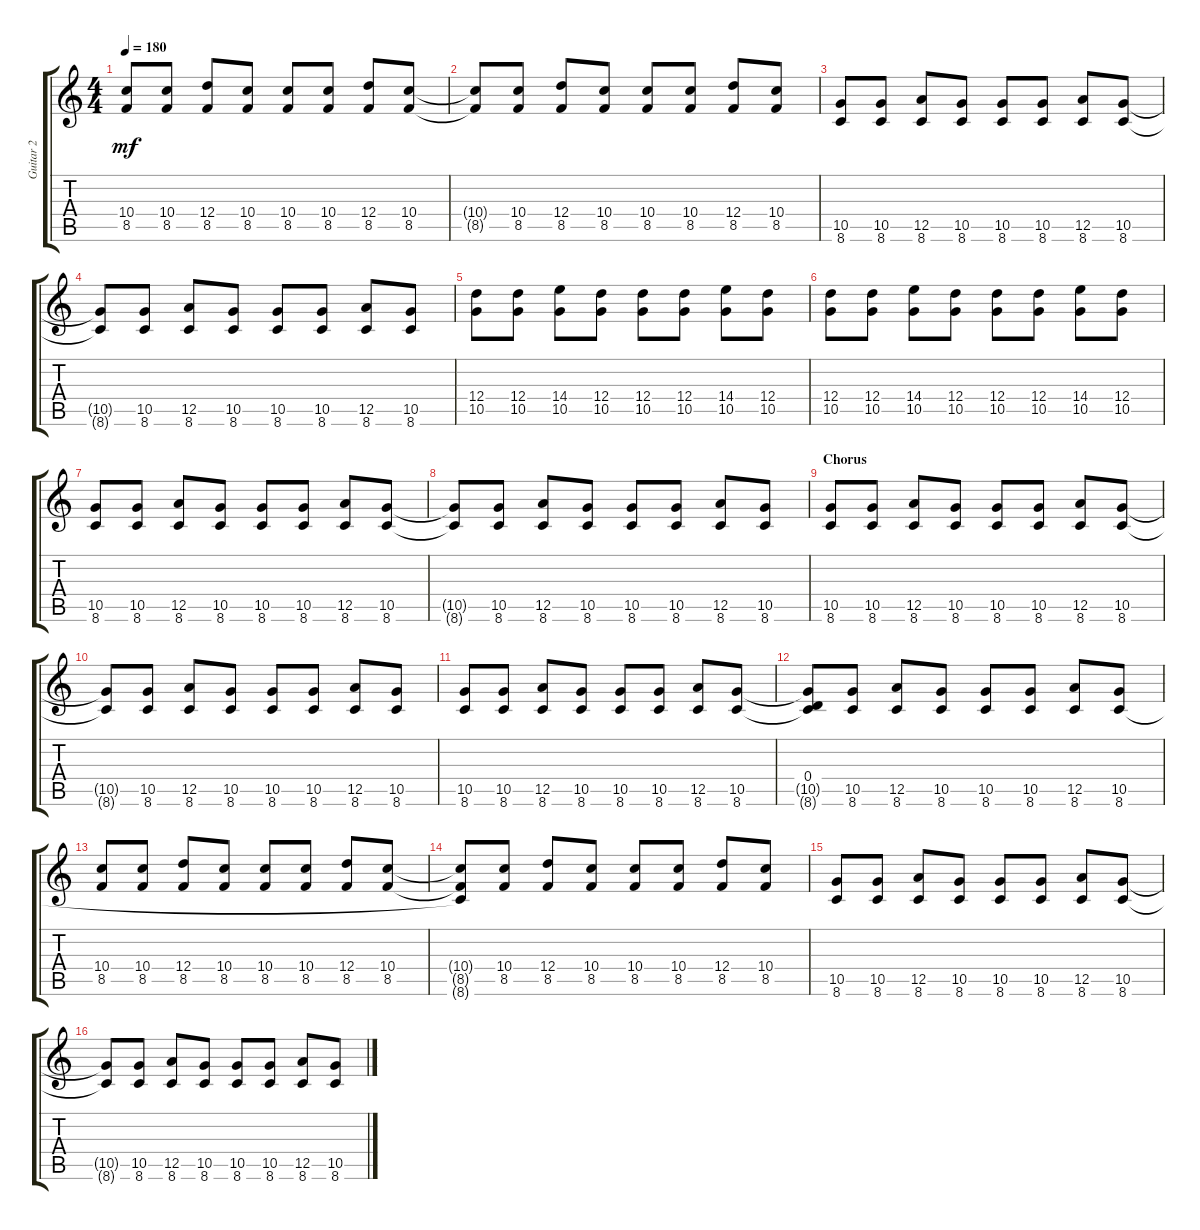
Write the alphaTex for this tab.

\track ("Guitar 2" "Guitar 2") {instrument overdrivenguitar}
\staff {score tabs}
\tuning (E4 B3 G3 D3 A2 E2) {hide}
\ts (4 4)
\tempo 180
\clef g2
\ks c
(10.4 8.5).8{dy mf} (10.4 8.5).8 (12.4 8.5).8 (10.4 8.5).8 (10.4 8.5).8 (10.4 8.5).8 (12.4 8.5).8 (10.4 8.5).8 |
(10.4{t} 8.5{t}).8 (10.4 8.5).8 (12.4 8.5).8 (10.4 8.5).8 (10.4 8.5).8 (10.4 8.5).8 (12.4 8.5).8 (10.4 8.5).8 |
(10.5 8.6).8 (10.5 8.6).8 (12.5 8.6).8 (10.5 8.6).8 (10.5 8.6).8 (10.5 8.6).8 (12.5 8.6).8 (10.5 8.6).8 |
(10.5{t} 8.6{t}).8 (10.5 8.6).8 (12.5 8.6).8 (10.5 8.6).8 (10.5 8.6).8 (10.5 8.6).8 (12.5 8.6).8 (10.5 8.6).8 |
(12.4 10.5).8 (12.4 10.5).8 (14.4 10.5).8 (12.4 10.5).8 (12.4 10.5).8 (12.4 10.5).8 (14.4 10.5).8 (12.4 10.5).8 |
(12.4 10.5).8 (12.4 10.5).8 (14.4 10.5).8 (12.4 10.5).8 (12.4 10.5).8 (12.4 10.5).8 (14.4 10.5).8 (12.4 10.5).8 |
(10.5 8.6).8 (10.5 8.6).8 (12.5 8.6).8 (10.5 8.6).8 (10.5 8.6).8 (10.5 8.6).8 (12.5 8.6).8 (10.5 8.6).8 |
(10.5{t} 8.6{t}).8 (10.5 8.6).8 (12.5 8.6).8 (10.5 8.6).8 (10.5 8.6).8 (10.5 8.6).8 (12.5 8.6).8 (10.5 8.6).8 |
\section ("" "Chorus")
(10.5 8.6).8 (10.5 8.6).8 (12.5 8.6).8 (10.5 8.6).8 (10.5 8.6).8 (10.5 8.6).8 (12.5 8.6).8 (10.5 8.6).8 |
(10.5{t} 8.6{t}).8 (10.5 8.6).8 (12.5 8.6).8 (10.5 8.6).8 (10.5 8.6).8 (10.5 8.6).8 (12.5 8.6).8 (10.5 8.6).8 |
(10.5 8.6).8 (10.5 8.6).8 (12.5 8.6).8 (10.5 8.6).8 (10.5 8.6).8 (10.5 8.6).8 (12.5 8.6).8 (10.5 8.6).8 |
(0.4 10.5{t} 8.6{t}).8 (10.5 8.6).8 (12.5 8.6).8 (10.5 8.6).8 (10.5 8.6).8 (10.5 8.6).8 (12.5 8.6).8 (10.5 8.6).8 |
(10.4 8.5).8 (10.4 8.5).8 (12.4 8.5).8 (10.4 8.5).8 (10.4 8.5).8 (10.4 8.5).8 (12.4 8.5).8 (10.4 8.5).8 |
(10.4{t} 8.5{t} 8.6{t}).8 (10.4 8.5).8 (12.4 8.5).8 (10.4 8.5).8 (10.4 8.5).8 (10.4 8.5).8 (12.4 8.5).8 (10.4 8.5).8 |
(10.5 8.6).8 (10.5 8.6).8 (12.5 8.6).8 (10.5 8.6).8 (10.5 8.6).8 (10.5 8.6).8 (12.5 8.6).8 (10.5 8.6).8 |
(10.5{t} 8.6{t}).8 (10.5 8.6).8 (12.5 8.6).8 (10.5 8.6).8 (10.5 8.6).8 (10.5 8.6).8 (12.5 8.6).8 (10.5 8.6).8
